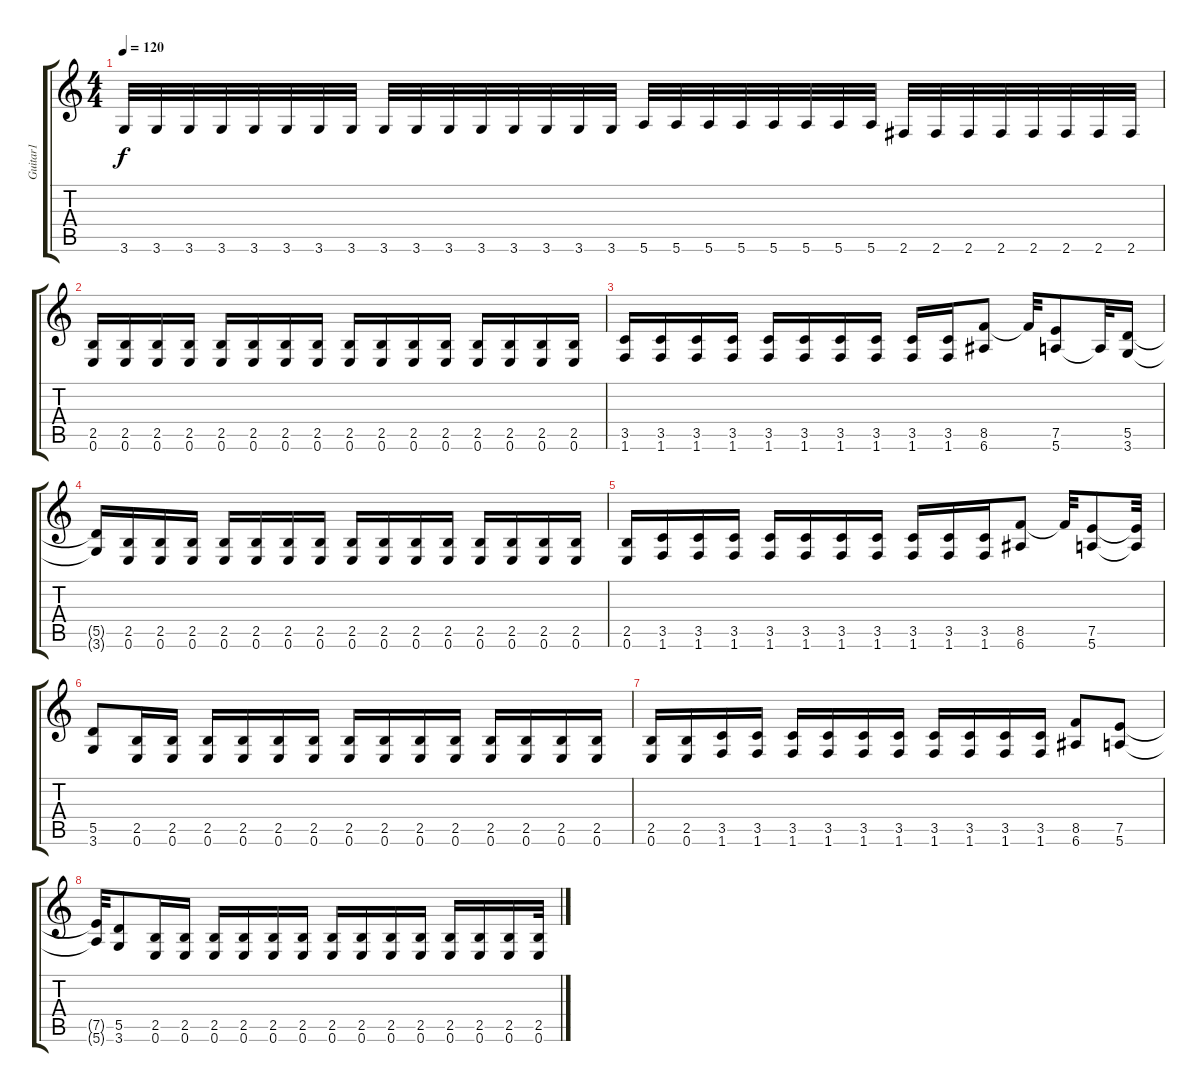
\track ("Guitar1" "Guitar1") {instrument distortionguitar}
\staff {score tabs}
\tuning (E4 B3 G3 D3 A2 E2) {hide}
\ts (4 4)
\tempo 120
\clef g2
\ks c
3.6.32{dy f} 3.6.32 3.6.32 3.6.32 3.6.32 3.6.32 3.6.32 3.6.32 3.6.32 3.6.32 3.6.32 3.6.32 3.6.32 3.6.32 3.6.32 3.6.32 5.6.32 5.6.32 5.6.32 5.6.32 5.6.32 5.6.32 5.6.32 5.6.32 2.6.32 2.6.32 2.6.32 2.6.32 2.6.32 2.6.32 2.6.32 2.6.32 |
(2.5 0.6).16 (2.5 0.6).16 (2.5 0.6).16 (2.5 0.6).16 (2.5 0.6).16 (2.5 0.6).16 (2.5 0.6).16 (2.5 0.6).16 (2.5 0.6).16 (2.5 0.6).16 (2.5 0.6).16 (2.5 0.6).16 (2.5 0.6).16 (2.5 0.6).16 (2.5 0.6).16 (2.5 0.6).16 |
(3.5 1.6).16 (3.5 1.6).16 (3.5 1.6).16 (3.5 1.6).16 (3.5 1.6).16 (3.5 1.6).16 (3.5 1.6).16 (3.5 1.6).16 (3.5 1.6).16 (3.5 1.6).16 (8.5 6.6).8 8.5{t}.32 (7.5 5.6).8 5.6{t}.32 (5.5 3.6).16 |
(5.5{t} 3.6{t}).16 (2.5 0.6).16 (2.5 0.6).16 (2.5 0.6).16 (2.5 0.6).16 (2.5 0.6).16 (2.5 0.6).16 (2.5 0.6).16 (2.5 0.6).16 (2.5 0.6).16 (2.5 0.6).16 (2.5 0.6).16 (2.5 0.6).16 (2.5 0.6).16 (2.5 0.6).16 (2.5 0.6).16 |
(2.5 0.6).16 (3.5 1.6).16 (3.5 1.6).16 (3.5 1.6).16 (3.5 1.6).16 (3.5 1.6).16 (3.5 1.6).16 (3.5 1.6).16 (3.5 1.6).16 (3.5 1.6).16 (3.5 1.6).16 (8.5 6.6).8 8.5{t}.32 (7.5 5.6).8 (7.5{t} 5.6{t}).32 |
(5.5 3.6).8 (2.5 0.6).16 (2.5 0.6).16 (2.5 0.6).16 (2.5 0.6).16 (2.5 0.6).16 (2.5 0.6).16 (2.5 0.6).16 (2.5 0.6).16 (2.5 0.6).16 (2.5 0.6).16 (2.5 0.6).16 (2.5 0.6).16 (2.5 0.6).16 (2.5 0.6).16 |
(2.5 0.6).16 (2.5 0.6).16 (3.5 1.6).16 (3.5 1.6).16 (3.5 1.6).16 (3.5 1.6).16 (3.5 1.6).16 (3.5 1.6).16 (3.5 1.6).16 (3.5 1.6).16 (3.5 1.6).16 (3.5 1.6).16 (8.5 6.6).8 (7.5 5.6).8 |
(7.5{t} 5.6{t}).32 (5.5 3.6).8 (2.5 0.6).16 (2.5 0.6).16 (2.5 0.6).16 (2.5 0.6).16 (2.5 0.6).16 (2.5 0.6).16 (2.5 0.6).16 (2.5 0.6).16 (2.5 0.6).16 (2.5 0.6).16 (2.5 0.6).16 (2.5 0.6).16 (2.5 0.6).16 (2.5 0.6).32
